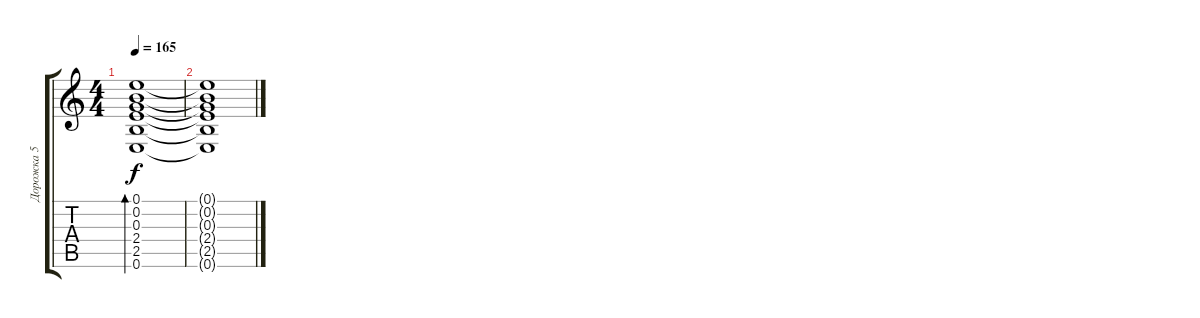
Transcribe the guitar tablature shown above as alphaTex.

\track ("Дорожка 5" "Дорожка 5") {instrument electricguitarclean}
\staff {score tabs}
\tuning (E4 B3 G3 D3 A2 E2) {hide}
\ts (4 4)
\tempo 165
\clef g2
\ks c
(0.1 0.2 0.3 2.4 2.5 0.6).1{bd 120 dy f} |
(0.1{t} 0.2{t} 0.3{t} 2.4{t} 2.5{t} 0.6{t}).1
